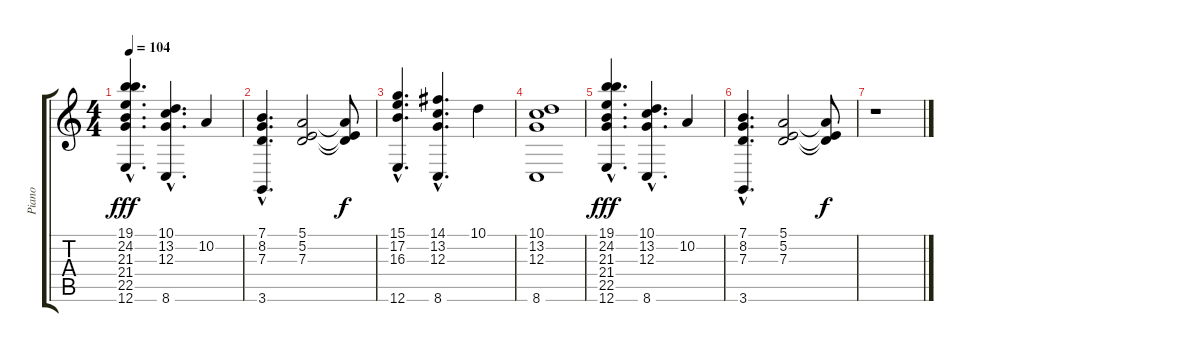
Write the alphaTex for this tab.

\track ("Piano" "Piano") {instrument acousticgrandpiano}
\staff {score tabs}
\tuning (E4 B3 G3 D3 A2 E2) {hide}
\ts (4 4)
\tempo 104
\clef g2
\ks c
(19.1 24.2 21.3{hac} 21.4{hac} 22.5{hac} 12.6{hac}).4{d dy fff} (10.1{hac} 13.2 12.3 8.6).4{d} 10.2.4 |
(7.1{hac} 8.2{hac} 7.3{hac} 3.6{hac}).4{d} (5.1 5.2 7.3).2 (5.1{t} 5.2{t} 7.3{t}).8{dy f} |
(15.1{hac} 17.2{hac} 16.3{hac} 12.6{hac}).4{d} (14.1{hac} 13.2{hac} 12.3{hac} 8.6{hac}).4{d} 10.1.4 |
(10.1 13.2 12.3 8.6).1 |
(19.1 24.2 21.3{hac} 21.4{hac} 22.5{hac} 12.6{hac}).4{d dy fff} (10.1{hac} 13.2 12.3 8.6).4{d} 10.2.4 |
(7.1{hac} 8.2{hac} 7.3{hac} 3.6{hac}).4{d} (5.1 5.2 7.3).2 (5.1{t} 5.2{t} 7.3{t}).8{dy f} |
r.1
